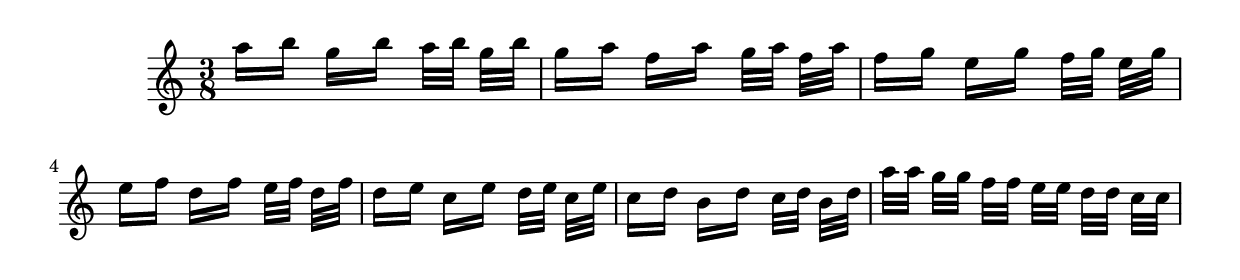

\header {

texidoc = "Stem lengths take precedence over beam quants: `forbidden'
    quants are only avoided for 32nd beams when they are outside of
    the staff. However, that leads to very long stems, which is even
    worse."

}

\version "2.7.13"

\relative c''{ 
  \time 3/8
  a'16[ b] g[ b]
  a32[ b] g[ b] 
  g16[ a] f[ a]
  g32[ a] f[ a] 
  f16[ g] e[ g]
  f32[ g] e[ g] 
  e16[ f] d[ f]
  e32[ f] d[ f] 
  d16[ e] c[ e]
  d32[ e] c[ e]
  c16[ d] b[ d]
  c32[ d] b[ d]
  a'32[ a] g[ g] f[ f] e[ e] d[ d] c[ c]
}
